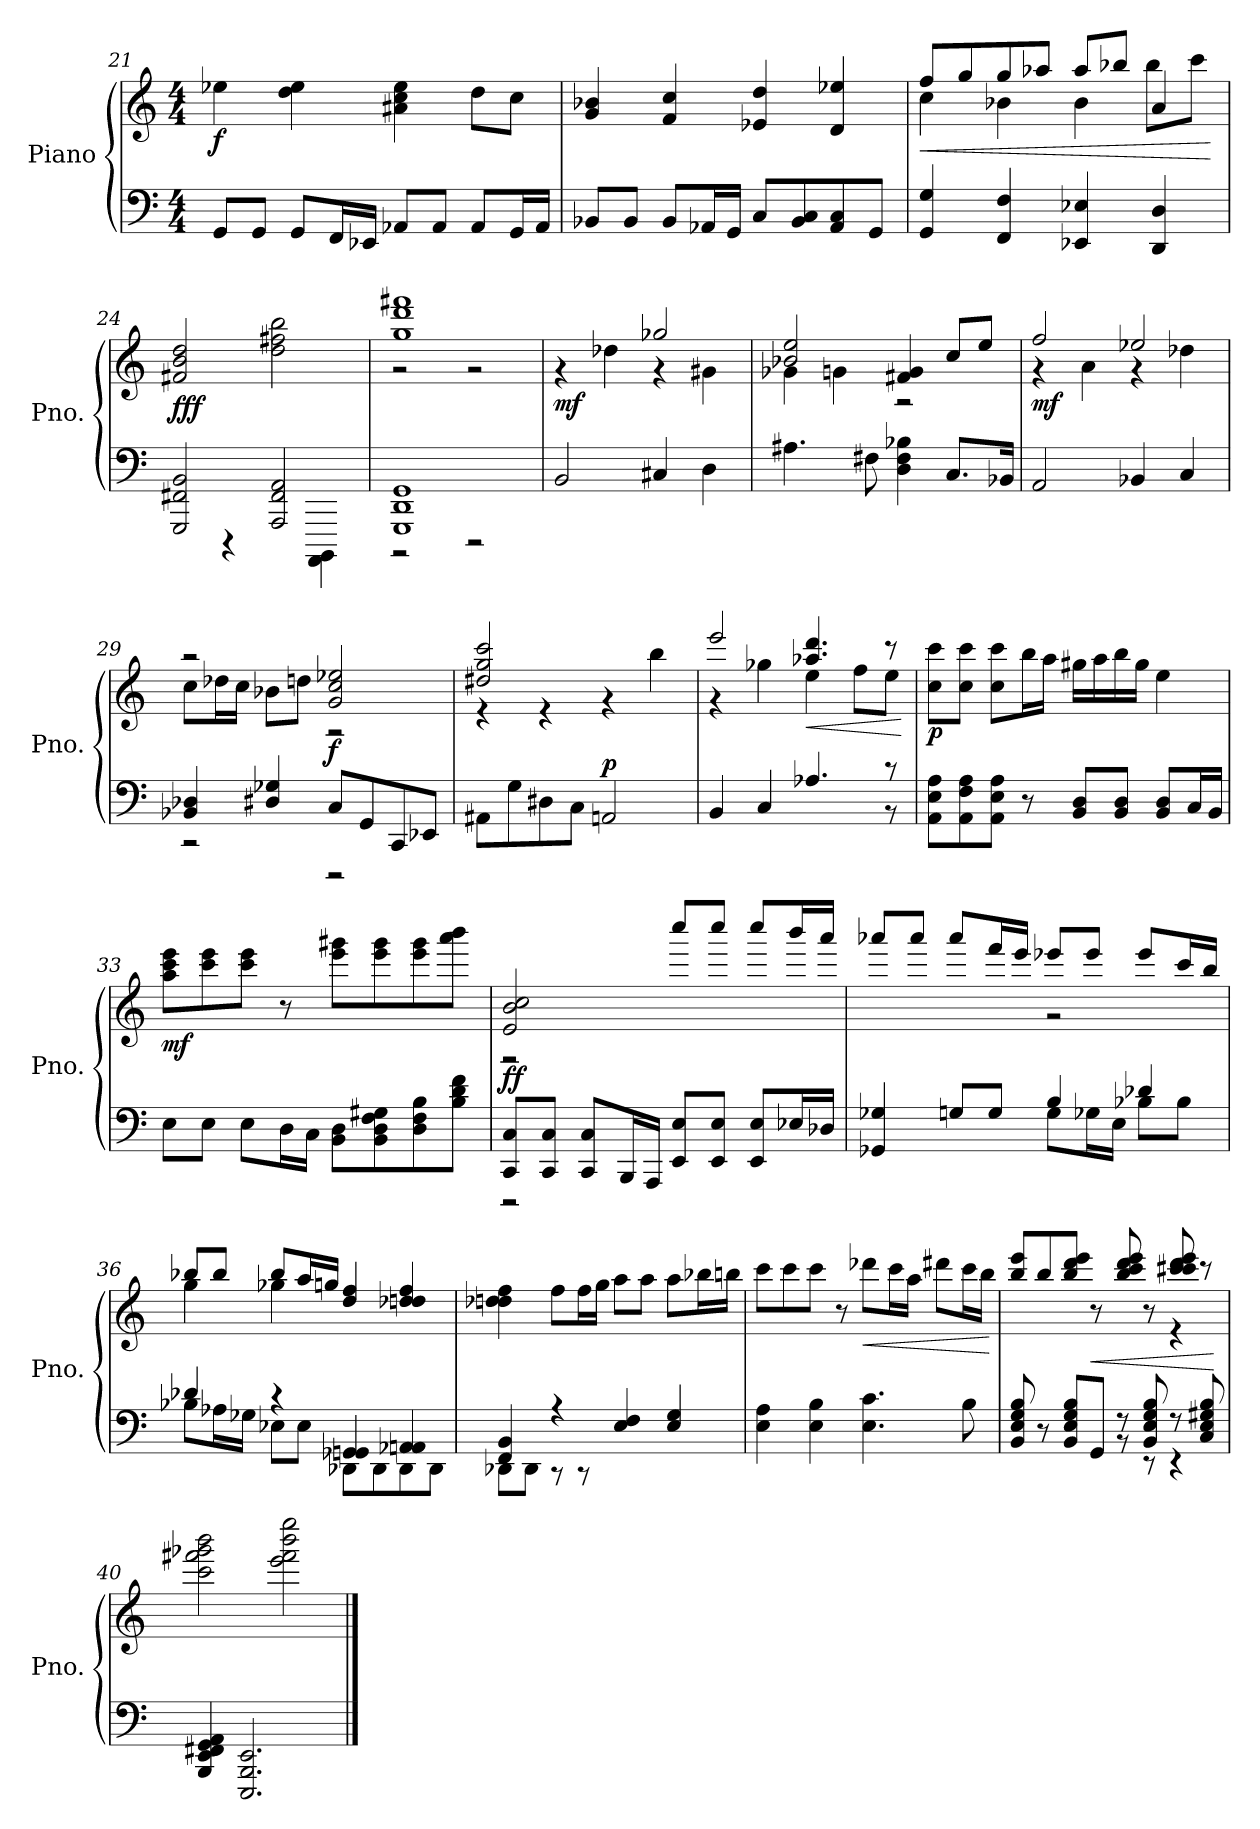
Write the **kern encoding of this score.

**kern	**kern	**dynam
*part1	*part1	*part1
*staff2	*staff1	*staff1/2
*I"Piano	*	*
*I'Pno.	*	*
!!LO:LB:g=z
*clefF4	*clefG2	*
*k[]	*k[]	*
*M4/4	*M4/4	*
=21	=21	=21
!	!	!LO:DY:b
8GG/L	4ee-X\	f
8GG/J	.	.
8GG/L	4dd\ 4ee-\	.
16FF/L	.	.
16EE-X/JJ	.	.
8AA-X/L	4a#X\ 4cc\ 4ee-\	.
8AA-/J	.	.
8AA-/L	8dd\L	.
16GG/L	8cc\J	.
16AA-/JJ	.	.
=22	=22	=22
!	!	!LO:DY:b
!	!	!LO:DY:n=1:a
8BB-X/L	4g/ 4b-X/	mf p
8BB-/J	.	.
8BB-/L	4f/ 4cc/	.
16AA-X/L	.	.
16GG/JJ	.	.
8C/L	4e-X/ 4dd/	.
8BB-/ 8C/	.	.
8AA-/ 8C/	4d/ 4ee-X/	.
8GG/J	.	.
=23	=23	=23
!	!	!LO:HP:b
*	*^	*
4GG/ 4G/	8ff/L	4cc\	<
.	8gg/	.	.
4FF/ 4F/	8gg/	4b-X\	.
.	8aa-X/J	.	.
4EE-X/ 4E-X/	8aa-/L	4b-\	.
.	8bb-X/J	.	.
4DD/ 4D/	4a/	8bb-\L	.
.	.	8ccc\J	.
*	*v	*v	*
.	.	[
=24	=24	=24
*^	*	*
!	!	!	!LO:DY:b
2GGG/ 2FF#X/ 2BB/	4ryy	2f#X/ 2b/ 2dd/	fff
.	4r	.	.
2AAA/ 2FF#/ 2AA/	4ryy	2dd\ 2ff#X\ 2bb\	.
.	4AAAA\ 4BBBB\	.	.
=25	=25	=25	=25
*	*	*^	*
1GGG 1DD 1GG	2r	1gg 1ddd 1fff#X	2r	.
.	2r	.	2r	.
*v	*v	*	*	*
!!LO:LB:g=z	!!
=26	=26	=26	=26
*	*MM75	*	*
*^	*	*	*
!	!	!	!	!LO:DY:b
*v	*v	*	*	*
2BB/	2gg/yy	4r	mf
.	.	4dd-X\	.
4C#X/	2gg-X/	4r	.
4D\	.	4g#X\	.
=27	=27	=27	=27
4.A#X\	2b-X/ 2ee/	4g-X\	.
.	.	4gn\	.
8F#X\	.	.	.
4D\ 4F#\ 4B-X\	4f#X/ 4g/	2r	.
8.C/L	8cc/L	.	.
.	8ee/J	.	.
16BB-X/Jk	.	.	.
=28	=28	=28	=28
!	!	!	!LO:DY:b
2AA/	2ff/	4r	mf
.	.	4a\	.
4BB-X/	2ee-X/	4r	.
4C/	.	4dd-X\	.
=29	=29	=29	=29
*^	*	*	*
4BB-X/ 4D-X/	2r	2r	8cc\L	.
.	.	.	16dd-X\L	.
.	.	.	16cc\JJ	.
4D#X/ 4G-X/	.	.	8b-X\L	.
.	.	.	8ddn\J	.
!	!	!	!	!LO:DY:b
8C/L	2r	2g/ 2cc/ 2ee-X/	2r	f
8GG/	.	.	.	.
8CC/	.	.	.	.
8EE-X/J	.	.	.	.
*v	*v	*	*	*
!!LO:LB:g=z	!!
=30	=30	=30	=30
8AA#X\L	2dd#X/ 2gg/ 2ccc/	4r	.
8G\	.	.	.
8D#X\	.	4r	.
8C\J	.	.	.
!	!	!	!LO:DY:a=2
2AAn/	2fff/yy	4r	p
.	.	4bb\	.
=31	=31	=31	=31
*^	*	*	*
4BB/	2..ryy	2eee/	4r	.
4C/	.	.	4gg-X\	.
!	!	!	!	!LO:HP:b
4.A-X/	.	4.aa-X/ 4.ddd/	4ee\	<
.	.	.	8ff\L	.
8r	8r	8r	8ee\J	.
*v	*v	*	*	*
*	*v	*v	*
.	.	[
=32	=32	=32
*	*MM85	*
!	!	!LO:DY:b
8AA\ 8E\ 8A\L	8cc\ 8ccc\L	p
8AA\ 8F\ 8A\	8cc\ 8ccc\J	.
8AA\ 8E\ 8A\J	8cc\ 8ccc\L	.
8r	16bb\L	.
.	16aa\JJ	.
8BB/ 8D/L	16gg#X\LL	.
.	16aa\	.
8BB/ 8D/J	16bb\	.
.	16gg#\JJ	.
8BB/ 8D/L	4ee\	.
16C/L	.	.
16BB/JJ	.	.
=33	=33	=33
!	!	!LO:DY:b
8E\L	8aa\ 8ccc\ 8eee\L	mf
8E\J	8ccc\ 8eee\	.
8E\L	8ccc\ 8eee\J	.
16D\L	8r	.
16C\JJ	.	.
8BB\ 8D\L	8eee\ 8ggg#X\L	.
8BB\ 8D\ 8F\ 8G#X\	8eee\ 8ggg#\	.
8D\ 8F\ 8B\	8eee\ 8ggg#\	.
8B\ 8d\ 8f\J	8aaa\ 8bbb\J	.
!!LO:LB:g=z
=34	=34	=34
*^	*^	*
!	!	!	!	!LO:DY:b
8CC/ 8C/L	2r	2e/ 2b/ 2cc/	2r	ff
8CC/ 8C/J	.	.	.	.
8CC/ 8C/L	.	.	.	.
16BBB/L	.	.	.	.
16AAA/JJ	.	.	.	.
8EE/ 8E/L	2ryy	8cccc/L	2ryy	.
8EE/ 8E/J	.	8cccc/J	.	.
8EE/ 8E/L	.	8cccc/L	.	.
16E-X/L	.	16bbb/L	.	.
16D-X/JJ	.	16aaa/JJ	.	.
=35	=35	=35	=35	=35
4GG-X/ 4G-X/	2ryy	8aaa-X/L	2ryy	.
.	.	8aaa-/J	.	.
8Gn/L	.	8aaa-/L	.	.
8G/J	.	16fff/L	.	.
.	.	16eee/JJ	.	.
4B/	8G\L	8eee-X/L	2r	.
.	16G-X\L	8eee-/J	.	.
.	16E\JJ	.	.	.
4d-X/	8B-X\L	8eee-/L	.	.
.	8B-\J	16ccc/L	.	.
.	.	16bb/JJ	.	.
!!LO:LB:g=z	!!
=36	=36	=36	=36	=36
4d-X/	8B-X\L	8bb-X/L	4gg\	.
.	16A-X\L	8bb-/J	.	.
.	16G-X\JJ	.	.	.
4r	8E-X\L	8bb-/L	4gg-X\	.
.	8E-\J	16aa/L	.	.
.	.	16ggn/JJ	.	.
4GG-X/ 4GGn/	8DD-X\L	4dd/ 4ff/	2ryy	.
.	8DD-\	.	.	.
4AA-X/ 4AAn/	8DD-\	4dd-X/ 4ddn/ 4ff/	.	.
.	8DD-\J	.	.	.
*	*	*v	*v	*
=37	=37	=37	=37
4FF/ 4BB/	8DD-X\L	4dd-X\ 4ddn\ 4ff\	.
.	8DD-\J	.	.
4r	8r	8ff\L	.
.	8r	16ff\L	.
.	.	16gg\JJ	.
4E/ 4F/	2ryy	8aa\L	.
.	.	8aa\J	.
4E/ 4G/	.	8aa\L	.
.	.	16bb-X\L	.
.	.	16bbn\JJ	.
*v	*v	*	*
!!LO:PB:g=z
=38	=38	=38
4E\ 4A\	8ccc\L	.
.	8ccc\	.
4E\ 4B\	8ccc\J	.
.	8r	.
!	!	!LO:HP:b
4.E\ 4.c\	8ddd-X\L	<
.	16ccc\L	.
.	16aa\JJ	.
.	8ddd#X\L	.
8B\	16ccc\L	.
.	16bb\JJ	.
.	.	[
=39	=39	=39
*^	*^	*
8BB/ 8E/ 8G/ 8B/	2ryy	8bb/ 8eee/L	2.ryy	.
8r	.	8bb/	.	.
8BB/ 8E/ 8G/ 8B/L	.	8bb/ 8ddd/ 8eee/J	.	.
!	!	!	!	!LO:HP:b
8GG/J	.	8r	.	<
8r	8r	8bb/ 8ccc/ 8ddd/ 8eee/	.	.
8BB/ 8E/ 8G/ 8B/	8r	8r	.	.
8r	4r	8ccc/ 8ccc#X/ 8ddd/ 8eee/	4r	.
8C/ 8E/ 8G#X/ 8B/	.	8r	.	.
*v	*v	*	*	*
*	*v	*v	*
.	.	[
=40	=40	=40
!	!	!LO:DY:b
4BBB/ 4EE/ 4FF#X/ 4GG/ 4AA/	2ccc\ 2fff#X\ 2ggg-X\ 2bbb\	other-dynamics
2.EEE/ 2.BBB/ 2.EE/	.	.
.	2eee\ 2fff#\ 2bbb\ 2eeee\	.
==	==	==
*-	*-	*-
